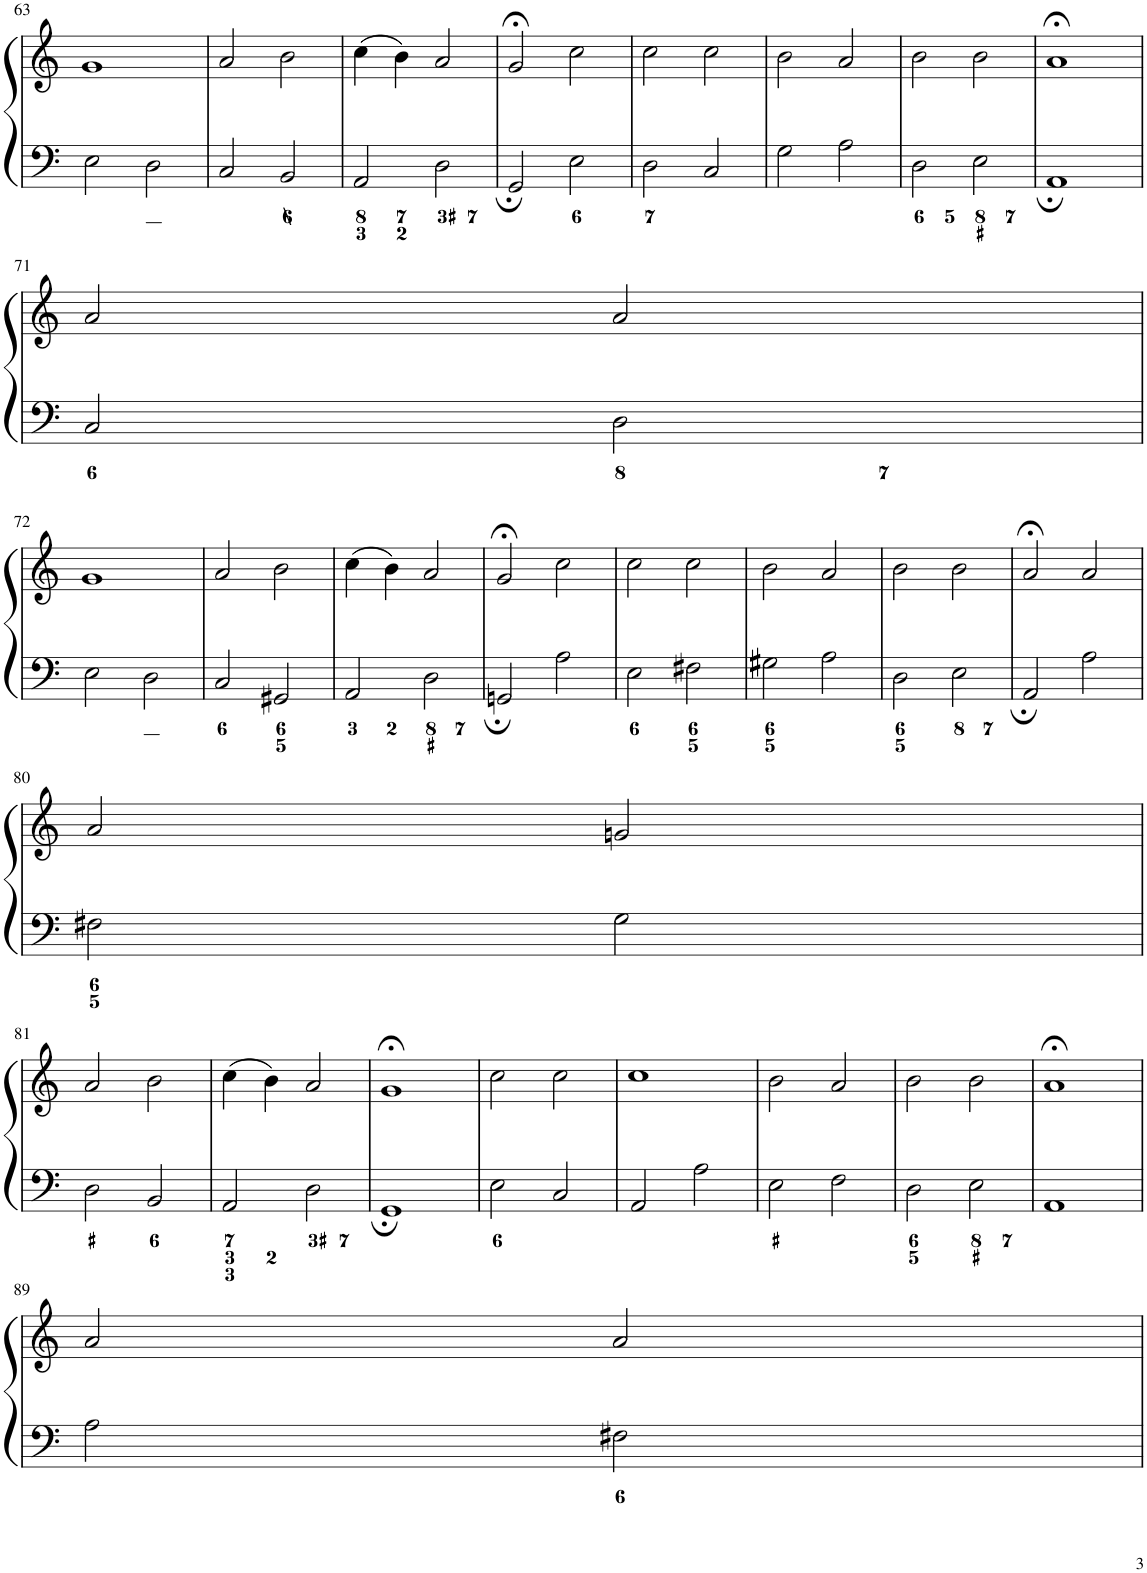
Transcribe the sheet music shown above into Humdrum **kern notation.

**kern	**kern
*part1	*part1
*staff2	*staff1
*I"Piano	*
*I'Pno.	*
!!LO:PB:g=z
*clefF4	*clefG2
*k[]	*k[]
*M4/4	*M4/4
*met(c)	*met(c)
=63	=63
2E\	1g
2D\	.
=64	=64
2C/	2a/
2BB/	2b\
=65	=65
2AA/	(4cc\
.	4b\)
2D\	2a/
=66	=66
2GG/	2g;</
2E\	2cc\
=67	=67
2D\	2cc\
2C/	2cc\
=68	=68
2G\	2b\
2A\	2a/
=69	=69
2D\	2b\
2E\	2b\
=70	=70
1AA	1a;<
!!LO:LB:g=z
=71	=71
2C/	2a/
2D\	2a/
!!LO:LB:g=z
=72	=72
2E\	1g
2D\	.
=73	=73
2C/	2a/
2GG#X/	2b\
=74	=74
2AA/	(4cc\
.	4b\)
2D\	2a/
=75	=75
2GGn/	2g;</
2A\	2cc\
=76	=76
2E\	2cc\
2F#X\	2cc\
=77	=77
2G#X\	2b\
2A\	2a/
=78	=78
2D\	2b\
2E\	2b\
=79	=79
2AA/	2a;</
2A\	2a/
!!LO:LB:g=z
=80	=80
2F#X\	2a/
2G\	2gn/
!!LO:LB:g=z
=81	=81
2D\	2a/
2BB/	2b\
=82	=82
2AA/	(4cc\
.	4b\)
2D\	2a/
=83	=83
1GG	1g;<
=84	=84
2E\	2cc\
2C/	2cc\
=85	=85
2AA/	1cc
2A\	.
=86	=86
2E\	2b\
2F\	2a/
=87	=87
2D\	2b\
2E\	2b\
=88	=88
1AA	1a;<
!!LO:LB:g=z
=89	=89
2A\	2a/
2F#X\	2a/
=	=
*-	*-
